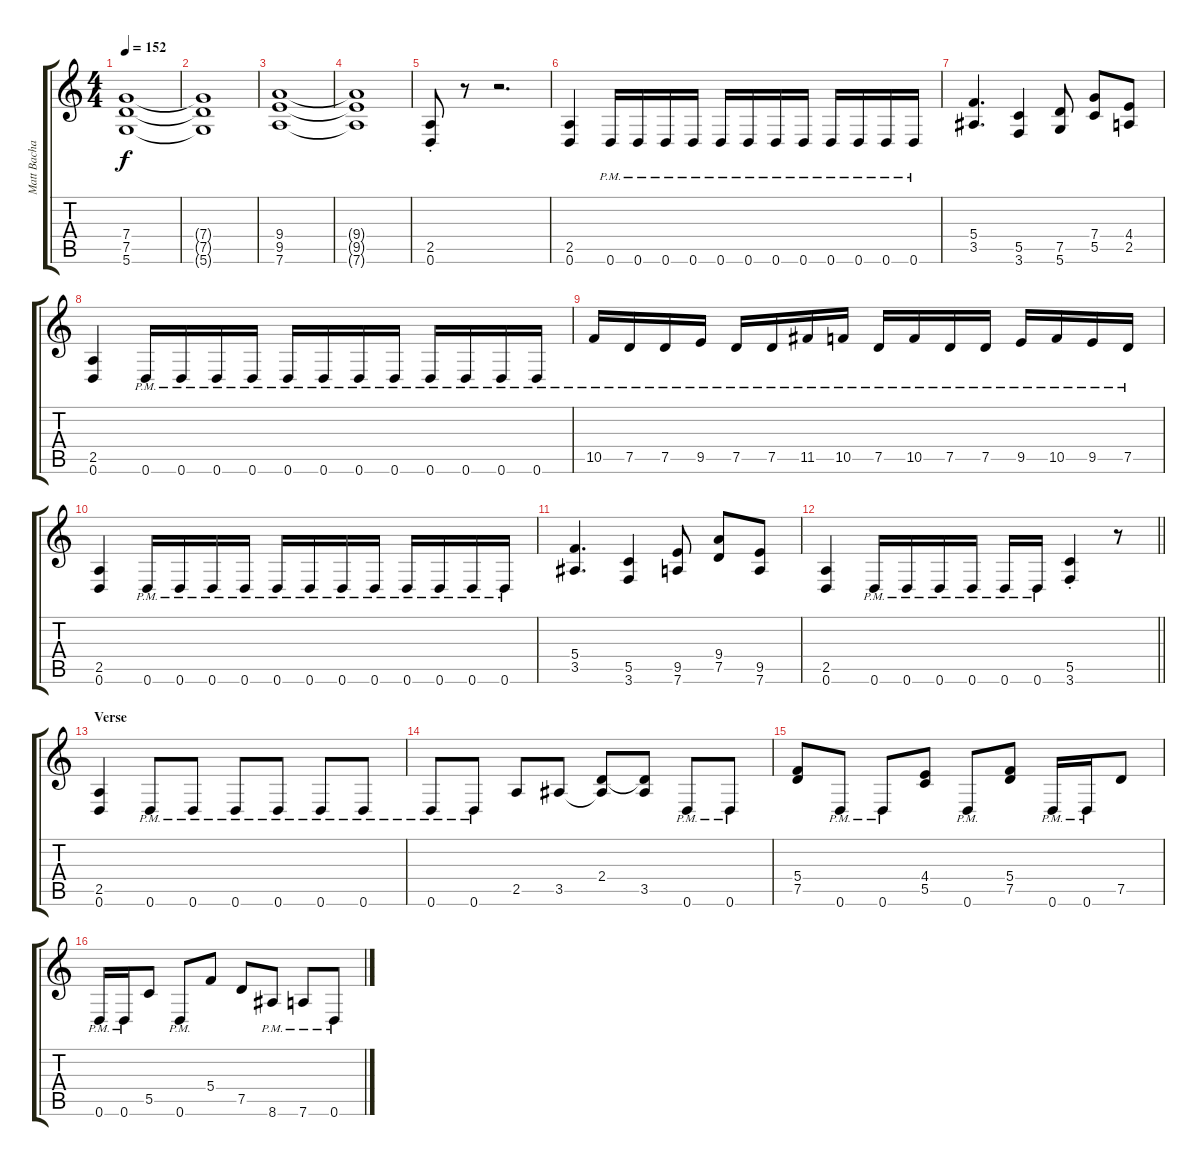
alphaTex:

\track ("Matt Bachand" "Matt Bacha") {instrument distortionguitar}
\staff {score tabs}
\tuning (D4 A3 F3 C3 G2 D2) {hide}
\ts (4 4)
\tempo 152
\clef g2
\ks c
(7.4 7.5 5.6).1{dy f} |
(7.4{t} 7.5{t} 5.6{t}).1 |
(9.4 9.5 7.6).1 |
(9.4{t} 9.5{t} 7.6{t}).1 |
(2.5{st} 0.6{st}).8 r.8 r.2{d} |
(2.5 0.6).4 0.6{pm}.16 0.6{pm}.16 0.6{pm}.16 0.6{pm}.16 0.6{pm}.16 0.6{pm}.16 0.6{pm}.16 0.6{pm}.16 0.6{pm}.16 0.6{pm}.16 0.6{pm}.16 0.6{pm}.16 |
(5.4 3.5).4{d} (5.5 3.6).4 (7.5 5.6).8 (7.4 5.5).8 (4.4 2.5).8 |
(2.5 0.6).4 0.6{pm}.16 0.6{pm}.16 0.6{pm}.16 0.6{pm}.16 0.6{pm}.16 0.6{pm}.16 0.6{pm}.16 0.6{pm}.16 0.6{pm}.16 0.6{pm}.16 0.6{pm}.16 0.6{pm}.16 |
10.5{pm}.16 7.5{pm}.16 7.5{pm}.16 9.5{pm}.16 7.5{pm}.16 7.5{pm}.16 11.5{pm}.16 10.5{pm}.16 7.5{pm}.16 10.5{pm}.16 7.5{pm}.16 7.5{pm}.16 9.5{pm}.16 10.5{pm}.16 9.5{pm}.16 7.5{pm}.16 |
(2.5 0.6).4 0.6{pm}.16 0.6{pm}.16 0.6{pm}.16 0.6{pm}.16 0.6{pm}.16 0.6{pm}.16 0.6{pm}.16 0.6{pm}.16 0.6{pm}.16 0.6{pm}.16 0.6{pm}.16 0.6{pm}.16 |
(5.4 3.5).4{d} (5.5 3.6).4 (9.5 7.6).8 (9.4 7.5).8 (9.5 7.6).8 |
\barLineRight lightlight
(2.5 0.6).4 0.6{pm}.16 0.6{pm}.16 0.6{pm}.16 0.6{pm}.16 0.6{pm}.16 0.6{pm}.16 (5.5{st} 3.6{st}).4 r.8 |
\section ("" "Verse")
(2.5 0.6).4 0.6{pm}.8 0.6{pm}.8 0.6{pm}.8 0.6{pm}.8 0.6{pm}.8 0.6{pm}.8 |
0.6{pm}.8 0.6{pm}.8 2.5.8 3.5.8 (2.4 3.5{t}).8 (2.4{t} 3.5).8 0.6{pm}.8 0.6{pm}.8 |
(5.4 7.5).8 0.6{pm}.8 0.6{pm}.8 (4.4 5.5).8 0.6{pm}.8 (5.4 7.5).8 0.6{pm}.16 0.6{pm}.16 7.5.8 |
0.6{pm}.16 0.6{pm}.16 5.5.8 0.6{pm}.8 5.4.8 7.5.8 8.6{pm}.8 7.6{pm}.8 0.6{pm}.8
